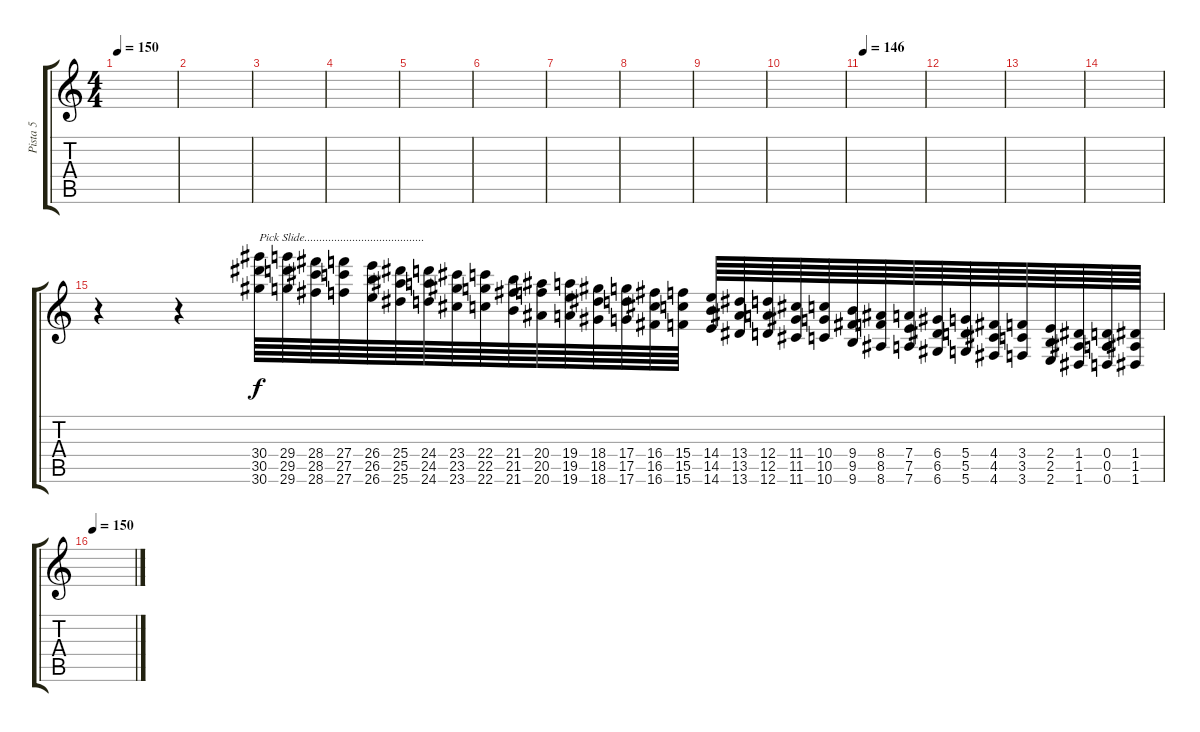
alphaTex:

\track ("Pista 5" "Pista 5") {instrument distortionguitar}
\staff {score tabs}
\tuning (E4 B3 G3 D3 A2 D2) {hide}
\ts (4 4)
\tempo 150
\clef g2
\ks c
|
|
|
|
|
|
|
|
|
|
\tempo 146
|
|
|
|
r.4 r.4 (30.4 30.5 30.6).64{txt "Pick Slide........................................"} (29.4 29.5 29.6).64 (28.4 28.5 28.6).64 (27.4 27.5 27.6).64 (26.4 26.5 26.6).64 (25.4 25.5 25.6).64 (24.4 24.5 24.6).64 (23.4 23.5 23.6).64 (22.4 22.5 22.6).64 (21.4 21.5 21.6).64 (20.4 20.5 20.6).64 (19.4 19.5 19.6).64 (18.4 18.5 18.6).64 (17.4 17.5 17.6).64 (16.4 16.5 16.6).64 (15.4 15.5 15.6).64 (14.4 14.5 14.6).64 (13.4 13.5 13.6).64 (12.4 12.5 12.6).64 (11.4 11.5 11.6).64 (10.4 10.5 10.6).64 (9.4 9.5 9.6).64 (8.4 8.5 8.6).64 (7.4 7.5 7.6).64 (6.4 6.5 6.6).64 (5.4 5.5 5.6).64 (4.4 4.5 4.6).64 (3.4 3.5 3.6).64 (2.4 2.5 2.6).64 (1.4 1.5 1.6).64 (0.4 0.5 0.6).64 (1.4 1.5 1.6).64 |
\tempo 150
